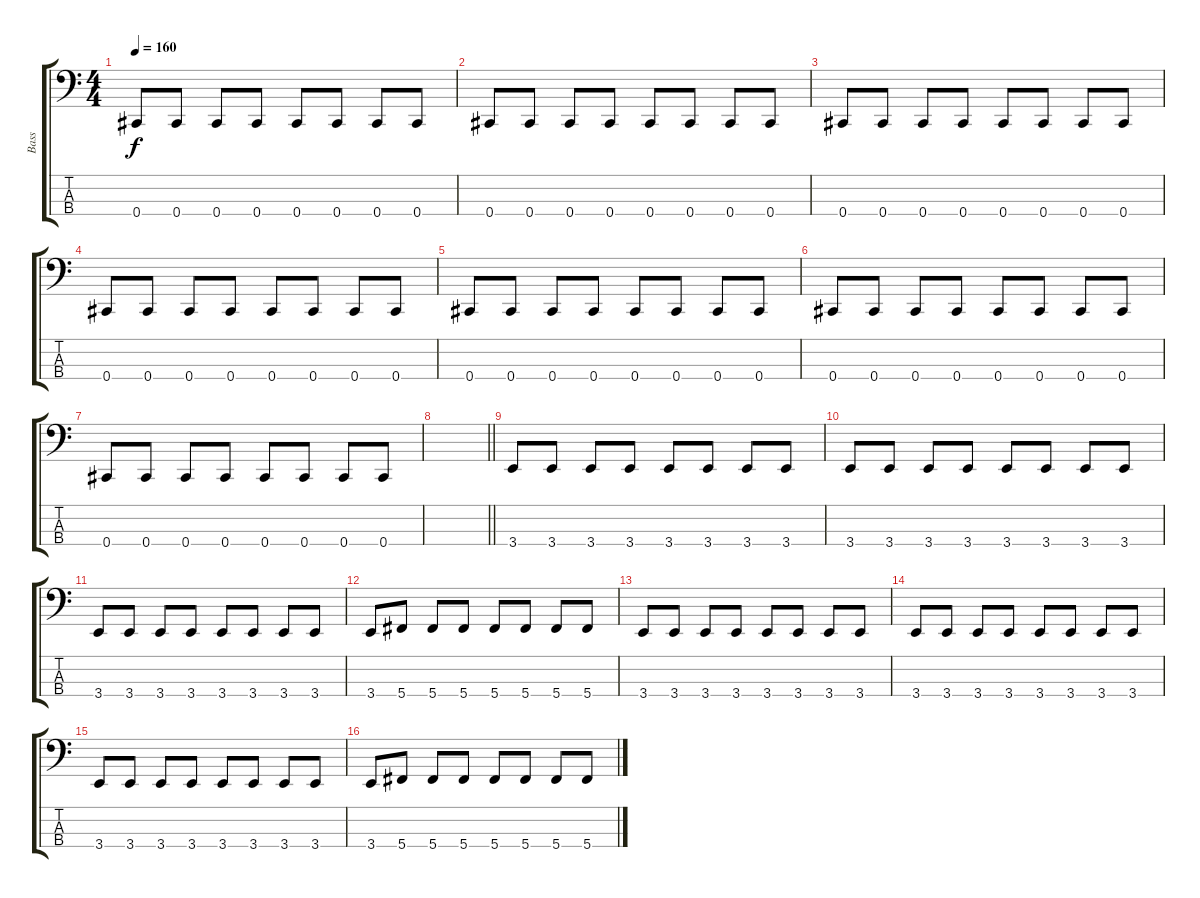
\track ("Bass" "Bass") {instrument electricbassfinger}
\staff {score tabs}
\tuning (Gb2 Db2 Ab1 Db1) {hide}
\ts (4 4)
\tempo 160
\clef f4
\ks c
0.4.8{dy f} 0.4.8 0.4.8 0.4.8 0.4.8 0.4.8 0.4.8 0.4.8 |
0.4.8 0.4.8 0.4.8 0.4.8 0.4.8 0.4.8 0.4.8 0.4.8 |
0.4.8 0.4.8 0.4.8 0.4.8 0.4.8 0.4.8 0.4.8 0.4.8 |
0.4.8 0.4.8 0.4.8 0.4.8 0.4.8 0.4.8 0.4.8 0.4.8 |
0.4.8 0.4.8 0.4.8 0.4.8 0.4.8 0.4.8 0.4.8 0.4.8 |
0.4.8 0.4.8 0.4.8 0.4.8 0.4.8 0.4.8 0.4.8 0.4.8 |
0.4.8 0.4.8 0.4.8 0.4.8 0.4.8 0.4.8 0.4.8 0.4.8 |
\barLineRight lightlight
|
\section ("" "")
3.4.8 3.4.8 3.4.8 3.4.8 3.4.8 3.4.8 3.4.8 3.4.8 |
3.4.8 3.4.8 3.4.8 3.4.8 3.4.8 3.4.8 3.4.8 3.4.8 |
3.4.8 3.4.8 3.4.8 3.4.8 3.4.8 3.4.8 3.4.8 3.4.8 |
3.4.8 5.4.8 5.4.8 5.4.8 5.4.8 5.4.8 5.4.8 5.4.8 |
3.4.8 3.4.8 3.4.8 3.4.8 3.4.8 3.4.8 3.4.8 3.4.8 |
3.4.8 3.4.8 3.4.8 3.4.8 3.4.8 3.4.8 3.4.8 3.4.8 |
3.4.8 3.4.8 3.4.8 3.4.8 3.4.8 3.4.8 3.4.8 3.4.8 |
3.4.8 5.4.8 5.4.8 5.4.8 5.4.8 5.4.8 5.4.8 5.4.8
